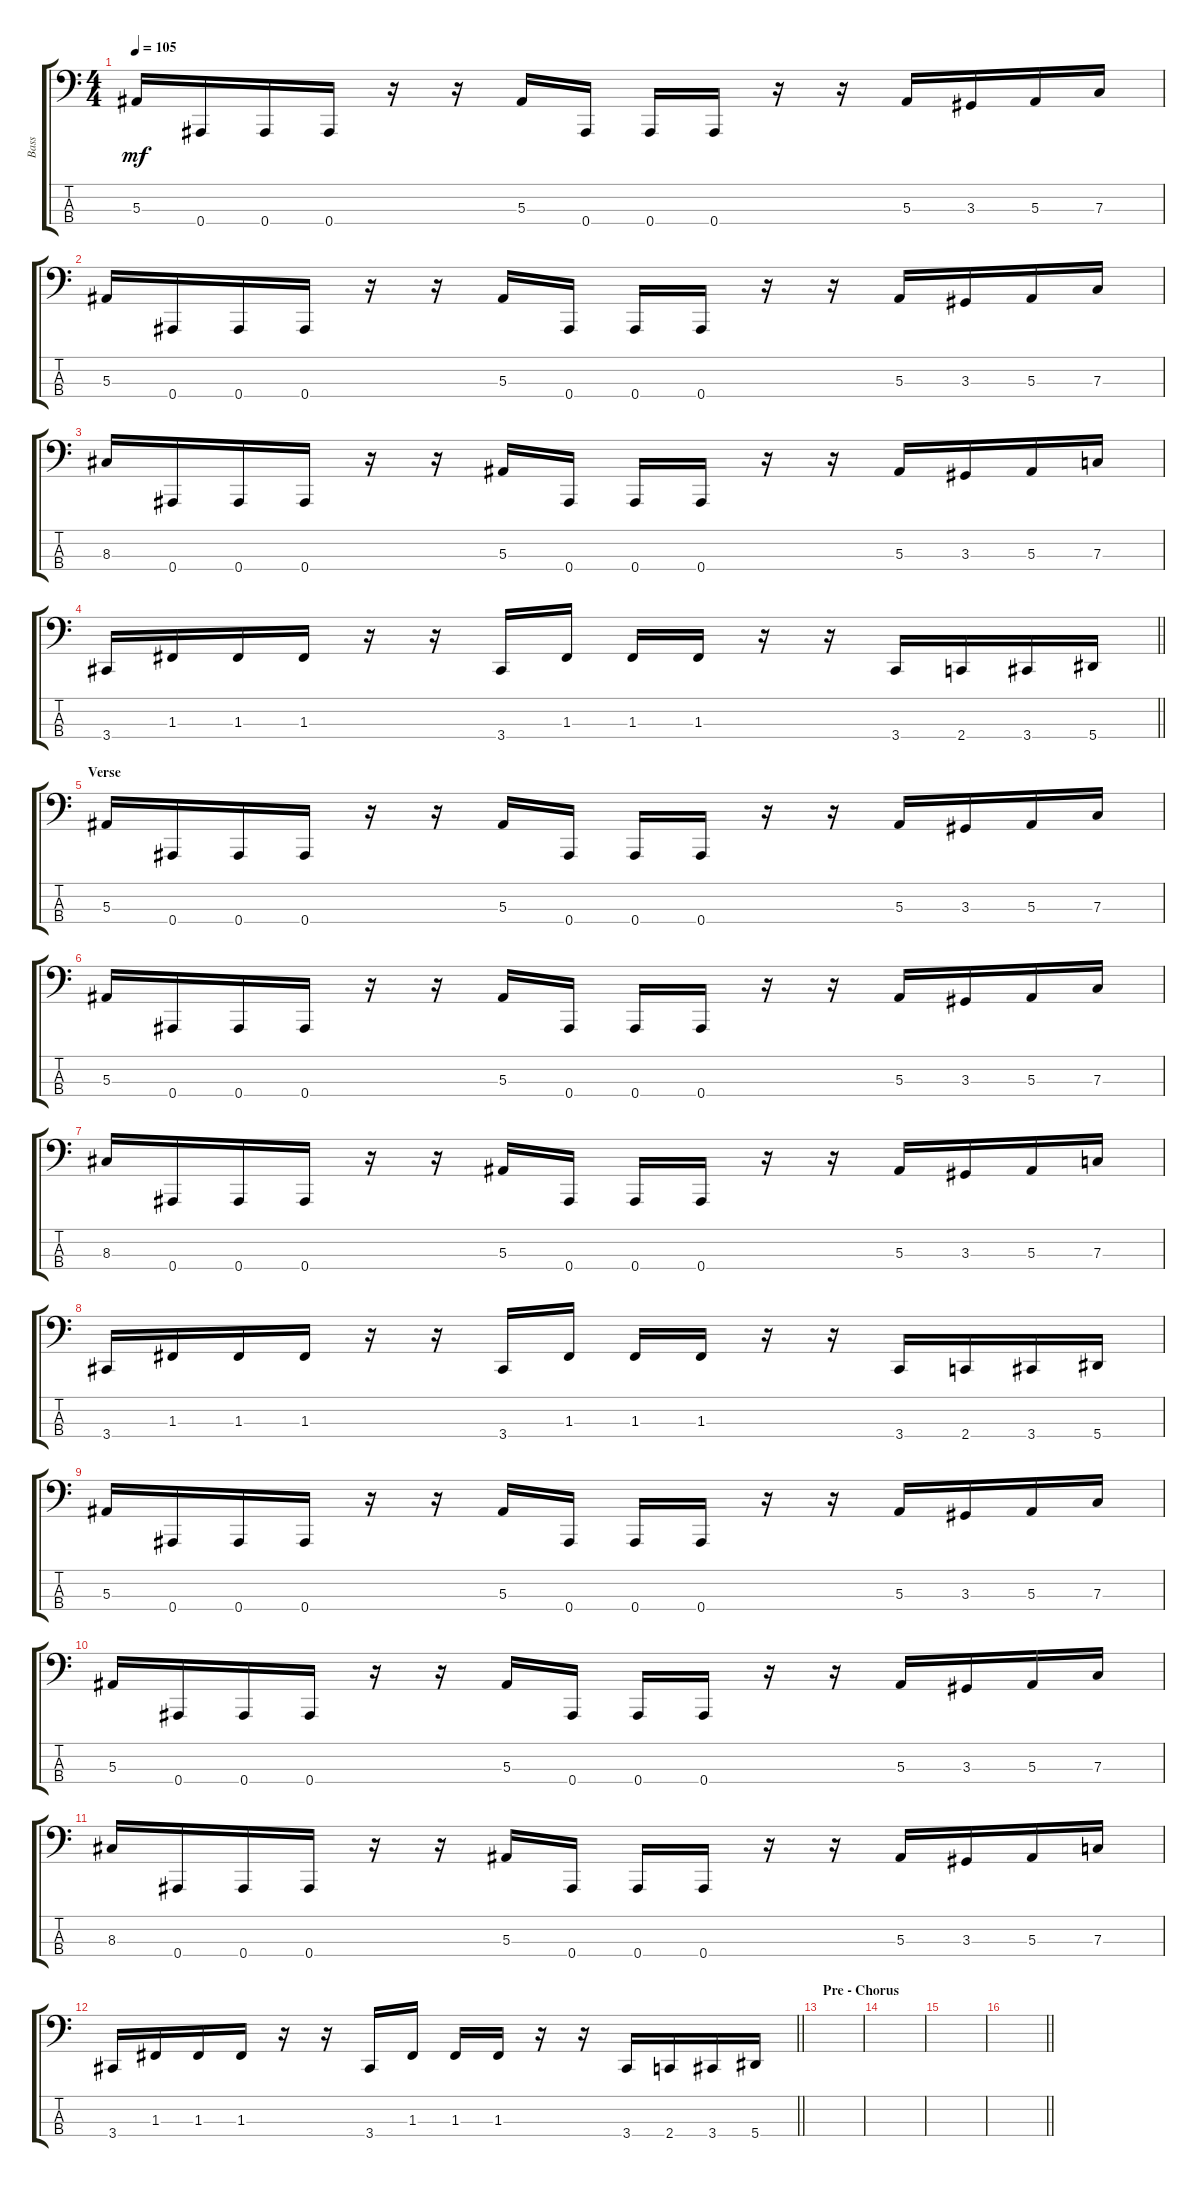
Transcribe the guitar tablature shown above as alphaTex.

\track ("Bass" "Bass") {instrument electricbassfinger}
\staff {score tabs}
\tuning (Eb2 Bb1 F1 Bb0) {hide}
\ts (4 4)
\tempo 105
\clef f4
\ks c
5.3.16{dy mf} 0.4.16 0.4.16 0.4.16 r.16 r.16 5.3.16 0.4.16 0.4.16 0.4.16 r.16 r.16 5.3.16 3.3.16 5.3.16 7.3.16 |
5.3.16 0.4.16 0.4.16 0.4.16 r.16 r.16 5.3.16 0.4.16 0.4.16 0.4.16 r.16 r.16 5.3.16 3.3.16 5.3.16 7.3.16 |
8.3.16 0.4.16 0.4.16 0.4.16 r.16 r.16 5.3.16 0.4.16 0.4.16 0.4.16 r.16 r.16 5.3.16 3.3.16 5.3.16 7.3.16 |
\barLineRight lightlight
3.4.16 1.3.16 1.3.16 1.3.16 r.16 r.16 3.4.16 1.3.16 1.3.16 1.3.16 r.16 r.16 3.4.16 2.4.16 3.4.16 5.4.16 |
\section ("" "Verse")
5.3.16 0.4.16 0.4.16 0.4.16 r.16 r.16 5.3.16 0.4.16 0.4.16 0.4.16 r.16 r.16 5.3.16 3.3.16 5.3.16 7.3.16 |
5.3.16 0.4.16 0.4.16 0.4.16 r.16 r.16 5.3.16 0.4.16 0.4.16 0.4.16 r.16 r.16 5.3.16 3.3.16 5.3.16 7.3.16 |
8.3.16 0.4.16 0.4.16 0.4.16 r.16 r.16 5.3.16 0.4.16 0.4.16 0.4.16 r.16 r.16 5.3.16 3.3.16 5.3.16 7.3.16 |
3.4.16 1.3.16 1.3.16 1.3.16 r.16 r.16 3.4.16 1.3.16 1.3.16 1.3.16 r.16 r.16 3.4.16 2.4.16 3.4.16 5.4.16 |
5.3.16 0.4.16 0.4.16 0.4.16 r.16 r.16 5.3.16 0.4.16 0.4.16 0.4.16 r.16 r.16 5.3.16 3.3.16 5.3.16 7.3.16 |
5.3.16 0.4.16 0.4.16 0.4.16 r.16 r.16 5.3.16 0.4.16 0.4.16 0.4.16 r.16 r.16 5.3.16 3.3.16 5.3.16 7.3.16 |
8.3.16 0.4.16 0.4.16 0.4.16 r.16 r.16 5.3.16 0.4.16 0.4.16 0.4.16 r.16 r.16 5.3.16 3.3.16 5.3.16 7.3.16 |
\barLineRight lightlight
3.4.16 1.3.16 1.3.16 1.3.16 r.16 r.16 3.4.16 1.3.16 1.3.16 1.3.16 r.16 r.16 3.4.16 2.4.16 3.4.16 5.4.16 |
\section ("" "Pre - Chorus")
|
|
|
\barLineRight lightlight
